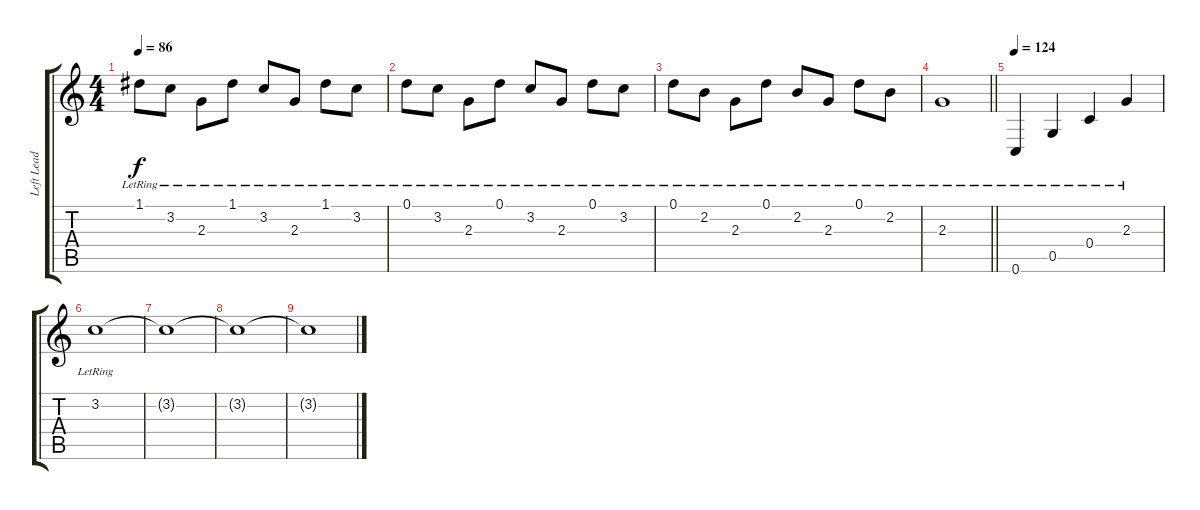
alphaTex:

\track ("Left Lead 2" "Left Lead ") {instrument acousticguitarsteel}
\staff {score tabs}
\tuning (D4 A3 F3 C3 G2 C2) {hide}
\ts (4 4)
\tempo 86
\clef g2
\ks c
1.1{lr}.8{dy f} 3.2{lr}.8 2.3{lr}.8 1.1{lr}.8 3.2{lr}.8 2.3{lr}.8 1.1{lr}.8 3.2{lr}.8 |
0.1{lr}.8 3.2{lr}.8 2.3{lr}.8 0.1{lr}.8 3.2{lr}.8 2.3{lr}.8 0.1{lr}.8 3.2{lr}.8 |
0.1{lr}.8 2.2{lr}.8 2.3{lr}.8 0.1{lr}.8 2.2{lr}.8 2.3{lr}.8 0.1{lr}.8 2.2{lr}.8 |
\barLineRight lightlight
2.3{lr}.1 |
\section ("" "")
\tempo 124
0.6{lr}.4 0.5{lr}.4 0.4{lr}.4 2.3{lr}.4 |
3.2{lr}.1 |
3.2{t}.1 |
3.2{t}.1 |
3.2{t}.1
